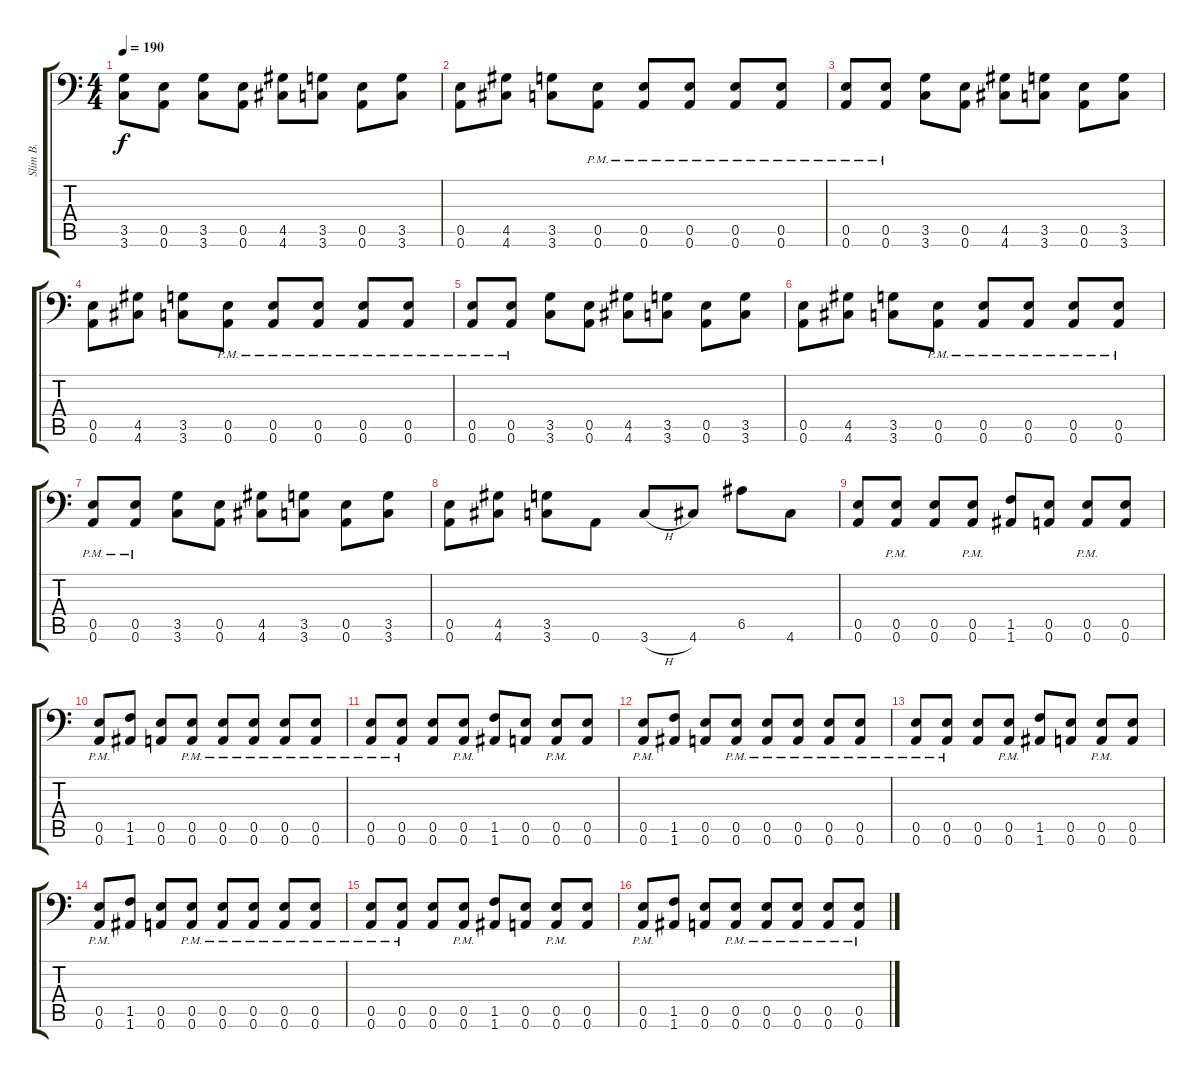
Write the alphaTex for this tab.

\track ("Slim B." "Slim B.") {instrument distortionguitar}
\staff {score tabs}
\tuning (B3 Gb3 D3 A2 E2 A1) {hide}
\ts (4 4)
\tempo 190
\clef f4
\ks c
(3.5 3.6).8{dy f} (0.5 0.6).8 (3.5 3.6).8 (0.5 0.6).8 (4.5 4.6).8 (3.5 3.6).8 (0.5 0.6).8 (3.5 3.6).8 |
(0.5 0.6).8 (4.5 4.6).8 (3.5 3.6).8 (0.5{pm} 0.6{pm}).8 (0.5{pm} 0.6{pm}).8 (0.5{pm} 0.6{pm}).8 (0.5{pm} 0.6{pm}).8 (0.5{pm} 0.6{pm}).8 |
(0.5{pm} 0.6{pm}).8 (0.5{pm} 0.6{pm}).8 (3.5 3.6).8 (0.5 0.6).8 (4.5 4.6).8 (3.5 3.6).8 (0.5 0.6).8 (3.5 3.6).8 |
(0.5 0.6).8 (4.5 4.6).8 (3.5 3.6).8 (0.5{pm} 0.6{pm}).8 (0.5{pm} 0.6{pm}).8 (0.5{pm} 0.6{pm}).8 (0.5{pm} 0.6{pm}).8 (0.5{pm} 0.6{pm}).8 |
(0.5{pm} 0.6{pm}).8 (0.5{pm} 0.6{pm}).8 (3.5 3.6).8 (0.5 0.6).8 (4.5 4.6).8 (3.5 3.6).8 (0.5 0.6).8 (3.5 3.6).8 |
(0.5 0.6).8 (4.5 4.6).8 (3.5 3.6).8 (0.5{pm} 0.6{pm}).8 (0.5{pm} 0.6{pm}).8 (0.5{pm} 0.6{pm}).8 (0.5{pm} 0.6{pm}).8 (0.5{pm} 0.6{pm}).8 |
(0.5{pm} 0.6{pm}).8 (0.5{pm} 0.6{pm}).8 (3.5 3.6).8 (0.5 0.6).8 (4.5 4.6).8 (3.5 3.6).8 (0.5 0.6).8 (3.5 3.6).8 |
(0.5 0.6).8 (4.5 4.6).8 (3.5 3.6).8 0.6.8 3.6{h}.8 4.6.8 6.5.8 4.6.8 |
(0.5 0.6).8 (0.5{pm} 0.6{pm}).8 (0.5 0.6).8 (0.5{pm} 0.6{pm}).8 (1.5 1.6).8 (0.5 0.6).8 (0.5{pm} 0.6{pm}).8 (0.5 0.6).8 |
(0.5{pm} 0.6{pm}).8 (1.5 1.6).8 (0.5 0.6).8 (0.5{pm} 0.6{pm}).8 (0.5{pm} 0.6{pm}).8 (0.5{pm} 0.6{pm}).8 (0.5{pm} 0.6{pm}).8 (0.5{pm} 0.6{pm}).8 |
(0.5{pm} 0.6{pm}).8 (0.5{pm} 0.6{pm}).8 (0.5 0.6).8 (0.5{pm} 0.6{pm}).8 (1.5 1.6).8 (0.5 0.6).8 (0.5{pm} 0.6{pm}).8 (0.5 0.6).8 |
(0.5{pm} 0.6{pm}).8 (1.5 1.6).8 (0.5 0.6).8 (0.5{pm} 0.6{pm}).8 (0.5{pm} 0.6{pm}).8 (0.5{pm} 0.6{pm}).8 (0.5{pm} 0.6{pm}).8 (0.5{pm} 0.6{pm}).8 |
(0.5{pm} 0.6{pm}).8 (0.5{pm} 0.6{pm}).8 (0.5 0.6).8 (0.5{pm} 0.6{pm}).8 (1.5 1.6).8 (0.5 0.6).8 (0.5{pm} 0.6{pm}).8 (0.5 0.6).8 |
(0.5{pm} 0.6{pm}).8 (1.5 1.6).8 (0.5 0.6).8 (0.5{pm} 0.6{pm}).8 (0.5{pm} 0.6{pm}).8 (0.5{pm} 0.6{pm}).8 (0.5{pm} 0.6{pm}).8 (0.5{pm} 0.6{pm}).8 |
(0.5{pm} 0.6{pm}).8 (0.5{pm} 0.6{pm}).8 (0.5 0.6).8 (0.5{pm} 0.6{pm}).8 (1.5 1.6).8 (0.5 0.6).8 (0.5{pm} 0.6{pm}).8 (0.5 0.6).8 |
(0.5{pm} 0.6{pm}).8 (1.5 1.6).8 (0.5 0.6).8 (0.5{pm} 0.6{pm}).8 (0.5{pm} 0.6{pm}).8 (0.5{pm} 0.6{pm}).8 (0.5{pm} 0.6{pm}).8 (0.5{pm} 0.6{pm}).8
